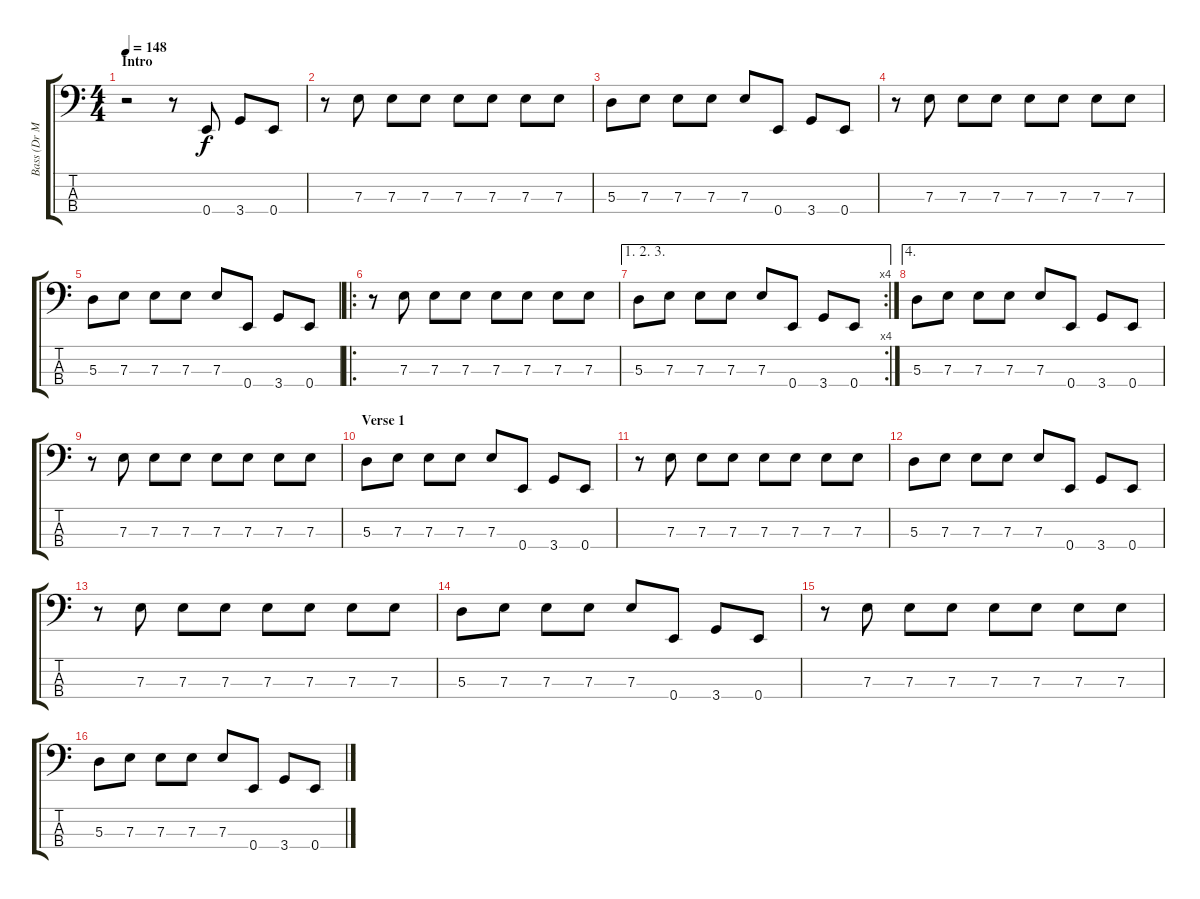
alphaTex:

\track ("Bass (Dr Matt Destruction)" "Bass (Dr M") {instrument electricbasspick}
\staff {score tabs}
\tuning (G2 D2 A1 E1) {hide}
\ts (4 4)
\section ("" "Intro")
\tempo 148
\clef f4
\ks c
r.2{dy f instrument electricbasspick} r.8 0.4.8 3.4.8 0.4.8 |
r.8 7.3.8 7.3.8 7.3.8 7.3.8 7.3.8 7.3.8 7.3.8 |
5.3.8 7.3.8 7.3.8 7.3.8 7.3.8 0.4.8 3.4.8 0.4.8 |
r.8 7.3.8 7.3.8 7.3.8 7.3.8 7.3.8 7.3.8 7.3.8 |
5.3.8 7.3.8 7.3.8 7.3.8 7.3.8 0.4.8 3.4.8 0.4.8 |
\ro
r.8 7.3.8 7.3.8 7.3.8 7.3.8 7.3.8 7.3.8 7.3.8 |
\ae (1 2 3)
\rc 4
5.3.8 7.3.8 7.3.8 7.3.8 7.3.8 0.4.8 3.4.8 0.4.8 |
\ae 4
5.3.8 7.3.8 7.3.8 7.3.8 7.3.8 0.4.8 3.4.8 0.4.8 |
r.8 7.3.8 7.3.8 7.3.8 7.3.8 7.3.8 7.3.8 7.3.8 |
\section ("" "Verse 1")
5.3.8 7.3.8 7.3.8 7.3.8 7.3.8 0.4.8 3.4.8 0.4.8 |
r.8 7.3.8 7.3.8 7.3.8 7.3.8 7.3.8 7.3.8 7.3.8 |
5.3.8 7.3.8 7.3.8 7.3.8 7.3.8 0.4.8 3.4.8 0.4.8 |
r.8 7.3.8 7.3.8 7.3.8 7.3.8 7.3.8 7.3.8 7.3.8 |
5.3.8 7.3.8 7.3.8 7.3.8 7.3.8 0.4.8 3.4.8 0.4.8 |
r.8 7.3.8 7.3.8 7.3.8 7.3.8 7.3.8 7.3.8 7.3.8 |
5.3.8 7.3.8 7.3.8 7.3.8 7.3.8 0.4.8 3.4.8 0.4.8
